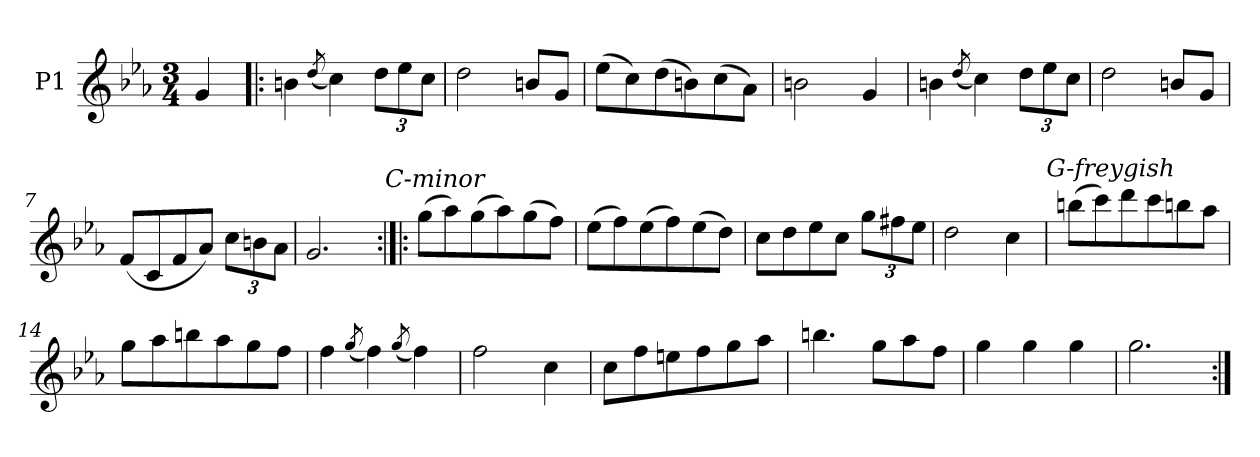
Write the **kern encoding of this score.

**kern
*part1
*staff1
*I"P1
*clefG2
*k[b-e-a-]
*M3/4
=
4g
=1!|:
4bn
(8qdd/
4cc)
12ddL
12ee-
12ccJ
=2
2dd
8bnL
8gJ
=3
(8ee-L
8cc)
(8dd
8bn)
(8cc
8a-J)
=4
2bn
4g
=5
4bn
(8qdd/
4cc)
12ddL
12ee-
12ccJ
=6
2dd
8bnL
8gJ
=7
(8fL
8c
8f
8a-J)
12ccL
12bn
12a-J
=8
2.g
!LO:TX:a:i:t=C-minor
=9:|!|:
(8ggL
8aa-)
(8gg
8aa-)
(8gg
8ffJ)
=10
(8ee-L
8ff)
(8ee-
8ff)
(8ee-
8ddJ)
=11
8ccL
8dd
8ee-
8ccJ
12ggL
12ff#X
12ee-J
=12
2dd
4cc
!LO:TX:a:i:t=G-freygish
=13
(8bbnL
8ccc)
8ddd
8ccc
8bbn
8aa-J
=14
8ggL
8aa-
8bbn
8aa-
8gg
8ffJ
=15
4ff
(8qgg/
4ff)
(8qgg/
4ff)
=16
2ff
4cc
=17
8ccL
8ff
8een
8ff
8gg
8aa-J
=18
4.bbn
8ggL
8aa-
8ffJ
=19
4gg
4gg
4gg
=20
2.gg
=:|!
*-
